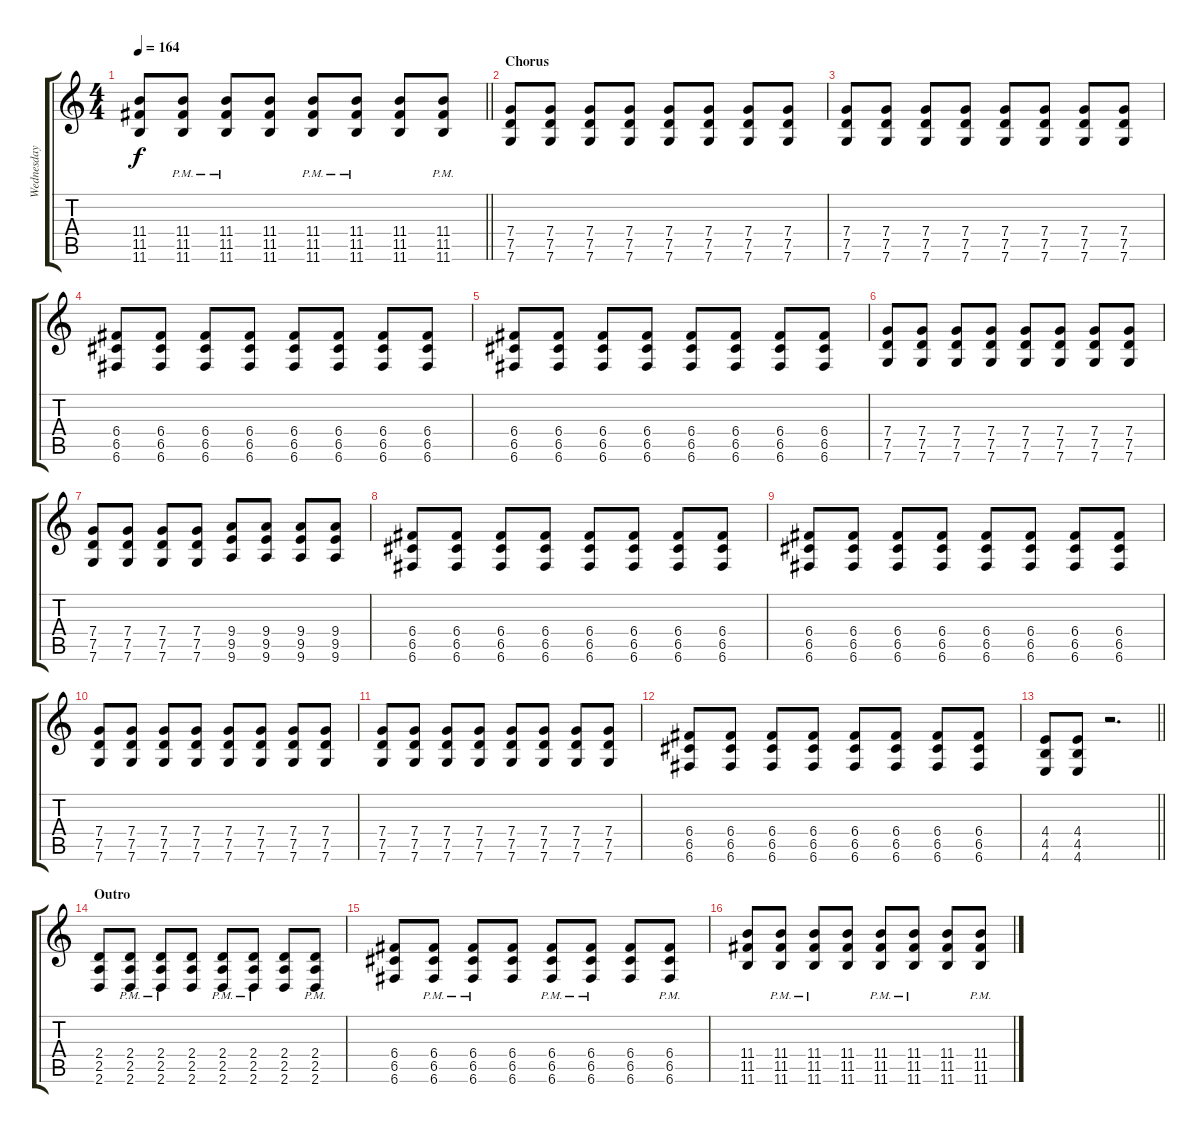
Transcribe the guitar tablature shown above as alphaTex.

\track ("Wednesday 13" "Wednesday ") {instrument distortionguitar}
\staff {score tabs}
\tuning (D4 A3 F3 C3 G2 C2) {hide}
\ts (4 4)
\tempo 164
\clef g2
\barLineRight lightlight
\ks c
(11.4 11.5 11.6).8{dy f} (11.4{pm} 11.5{pm} 11.6{pm}).8 (11.4{pm} 11.5{pm} 11.6{pm}).8 (11.4 11.5 11.6).8 (11.4{pm} 11.5{pm} 11.6{pm}).8 (11.4{pm} 11.5{pm} 11.6{pm}).8 (11.4 11.5 11.6).8 (11.4{pm} 11.5{pm} 11.6{pm}).8 |
\section ("" "Chorus")
(7.4 7.5 7.6).8 (7.4 7.5 7.6).8 (7.4 7.5 7.6).8 (7.4 7.5 7.6).8 (7.4 7.5 7.6).8 (7.4 7.5 7.6).8 (7.4 7.5 7.6).8 (7.4 7.5 7.6).8 |
(7.4 7.5 7.6).8 (7.4 7.5 7.6).8 (7.4 7.5 7.6).8 (7.4 7.5 7.6).8 (7.4 7.5 7.6).8 (7.4 7.5 7.6).8 (7.4 7.5 7.6).8 (7.4 7.5 7.6).8 |
(6.4 6.5 6.6).8 (6.4 6.5 6.6).8 (6.4 6.5 6.6).8 (6.4 6.5 6.6).8 (6.4 6.5 6.6).8 (6.4 6.5 6.6).8 (6.4 6.5 6.6).8 (6.4 6.5 6.6).8 |
(6.4 6.5 6.6).8 (6.4 6.5 6.6).8 (6.4 6.5 6.6).8 (6.4 6.5 6.6).8 (6.4 6.5 6.6).8 (6.4 6.5 6.6).8 (6.4 6.5 6.6).8 (6.4 6.5 6.6).8 |
(7.4 7.5 7.6).8 (7.4 7.5 7.6).8 (7.4 7.5 7.6).8 (7.4 7.5 7.6).8 (7.4 7.5 7.6).8 (7.4 7.5 7.6).8 (7.4 7.5 7.6).8 (7.4 7.5 7.6).8 |
(7.4 7.5 7.6).8 (7.4 7.5 7.6).8 (7.4 7.5 7.6).8 (7.4 7.5 7.6).8 (9.4 9.5 9.6).8 (9.4 9.5 9.6).8 (9.4 9.5 9.6).8 (9.4 9.5 9.6).8 |
(6.4 6.5 6.6).8 (6.4 6.5 6.6).8 (6.4 6.5 6.6).8 (6.4 6.5 6.6).8 (6.4 6.5 6.6).8 (6.4 6.5 6.6).8 (6.4 6.5 6.6).8 (6.4 6.5 6.6).8 |
(6.4 6.5 6.6).8 (6.4 6.5 6.6).8 (6.4 6.5 6.6).8 (6.4 6.5 6.6).8 (6.4 6.5 6.6).8 (6.4 6.5 6.6).8 (6.4 6.5 6.6).8 (6.4 6.5 6.6).8 |
(7.4 7.5 7.6).8 (7.4 7.5 7.6).8 (7.4 7.5 7.6).8 (7.4 7.5 7.6).8 (7.4 7.5 7.6).8 (7.4 7.5 7.6).8 (7.4 7.5 7.6).8 (7.4 7.5 7.6).8 |
(7.4 7.5 7.6).8 (7.4 7.5 7.6).8 (7.4 7.5 7.6).8 (7.4 7.5 7.6).8 (7.4 7.5 7.6).8 (7.4 7.5 7.6).8 (7.4 7.5 7.6).8 (7.4 7.5 7.6).8 |
(6.4 6.5 6.6).8 (6.4 6.5 6.6).8 (6.4 6.5 6.6).8 (6.4 6.5 6.6).8 (6.4 6.5 6.6).8 (6.4 6.5 6.6).8 (6.4 6.5 6.6).8 (6.4 6.5 6.6).8 |
\barLineRight lightlight
(4.4 4.5 4.6).8 (4.4 4.5 4.6).8 r.2{d} |
\section ("" "Outro")
(2.4 2.5 2.6).8 (2.4{pm} 2.5{pm} 2.6{pm}).8 (2.4{pm} 2.5{pm} 2.6{pm}).8 (2.4 2.5 2.6).8 (2.4{pm} 2.5{pm} 2.6{pm}).8 (2.4{pm} 2.5{pm} 2.6{pm}).8 (2.4 2.5 2.6).8 (2.4{pm} 2.5{pm} 2.6{pm}).8 |
(6.4 6.5 6.6).8 (6.4{pm} 6.5{pm} 6.6{pm}).8 (6.4{pm} 6.5{pm} 6.6{pm}).8 (6.4 6.5 6.6).8 (6.4{pm} 6.5{pm} 6.6{pm}).8 (6.4{pm} 6.5{pm} 6.6{pm}).8 (6.4 6.5 6.6).8 (6.4{pm} 6.5{pm} 6.6{pm}).8 |
(11.4 11.5 11.6).8 (11.4{pm} 11.5{pm} 11.6{pm}).8 (11.4{pm} 11.5{pm} 11.6{pm}).8 (11.4 11.5 11.6).8 (11.4{pm} 11.5{pm} 11.6{pm}).8 (11.4{pm} 11.5{pm} 11.6{pm}).8 (11.4 11.5 11.6).8 (11.4{pm} 11.5{pm} 11.6{pm}).8
